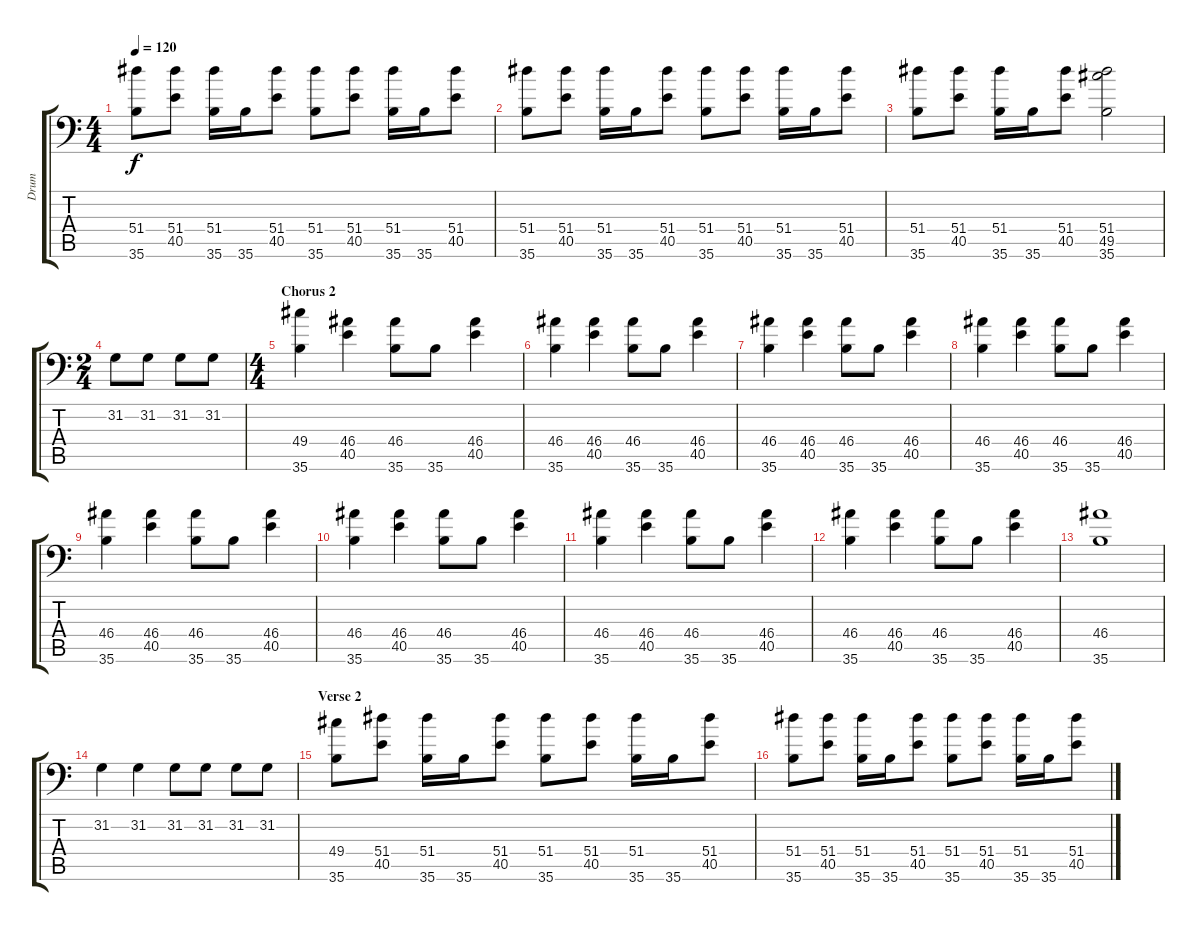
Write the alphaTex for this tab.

\track ("Drum" "Drum") {instrument acousticgrandpiano}
\staff {score tabs}
\tuning (C-1 C-1 C-1 C-1 C-1 C-1) {hide}
\ts (4 4)
\tempo 120
\clef f4
\ks c
(51.4 35.6).8{dy f} (51.4 40.5).8 (51.4 35.6).16 35.6.16 (51.4 40.5).8 (51.4 35.6).8 (51.4 40.5).8 (51.4 35.6).16 35.6.16 (51.4 40.5).8 |
(51.4 35.6).8 (51.4 40.5).8 (51.4 35.6).16 35.6.16 (51.4 40.5).8 (51.4 35.6).8 (51.4 40.5).8 (51.4 35.6).16 35.6.16 (51.4 40.5).8 |
(51.4 35.6).8 (51.4 40.5).8 (51.4 35.6).16 35.6.16 (51.4 40.5).8 (51.4 49.5 35.6).2 |
\ts (2 4)
31.2.8 31.2.8 31.2.8 31.2.8 |
\ts (4 4)
\section ("" "Chorus 2")
(49.4 35.6).4 (46.4 40.5).4 (46.4 35.6).8 35.6.8 (46.4 40.5).4 |
(46.4 35.6).4 (46.4 40.5).4 (46.4 35.6).8 35.6.8 (46.4 40.5).4 |
(46.4 35.6).4 (46.4 40.5).4 (46.4 35.6).8 35.6.8 (46.4 40.5).4 |
(46.4 35.6).4 (46.4 40.5).4 (46.4 35.6).8 35.6.8 (46.4 40.5).4 |
(46.4 35.6).4 (46.4 40.5).4 (46.4 35.6).8 35.6.8 (46.4 40.5).4 |
(46.4 35.6).4 (46.4 40.5).4 (46.4 35.6).8 35.6.8 (46.4 40.5).4 |
(46.4 35.6).4 (46.4 40.5).4 (46.4 35.6).8 35.6.8 (46.4 40.5).4 |
(46.4 35.6).4 (46.4 40.5).4 (46.4 35.6).8 35.6.8 (46.4 40.5).4 |
(46.4 35.6).1 |
31.2.4 31.2.4 31.2.8 31.2.8 31.2.8 31.2.8 |
\section ("" "Verse 2")
(49.4 35.6).8 (51.4 40.5).8 (51.4 35.6).16 35.6.16 (51.4 40.5).8 (51.4 35.6).8 (51.4 40.5).8 (51.4 35.6).16 35.6.16 (51.4 40.5).8 |
(51.4 35.6).8 (51.4 40.5).8 (51.4 35.6).16 35.6.16 (51.4 40.5).8 (51.4 35.6).8 (51.4 40.5).8 (51.4 35.6).16 35.6.16 (51.4 40.5).8
